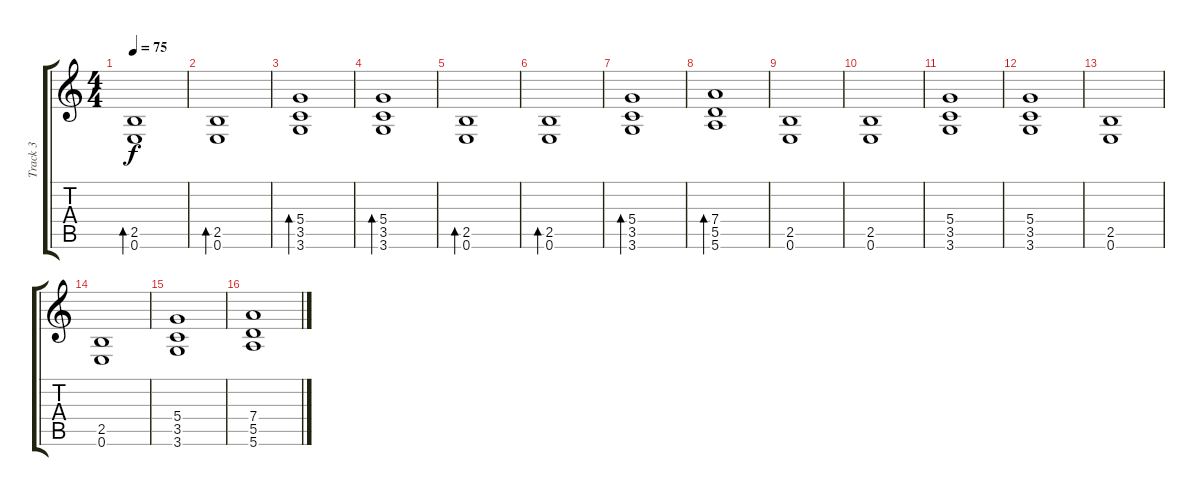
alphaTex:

\track ("Track 3" "Track 3") {instrument distortionguitar}
\staff {score tabs}
\tuning (E4 B3 G3 D3 A2 E2) {hide}
\ts (4 4)
\tempo 75
\clef g2
\ks c
(2.5 0.6).1{bd 60 dy f} |
(2.5 0.6).1{bd 60} |
(5.4 3.5 3.6).1{bd 60} |
(5.4 3.5 3.6).1{bd 60} |
(2.5 0.6).1{bd 60} |
(2.5 0.6).1{bd 60} |
(5.4 3.5 3.6).1{bd 60} |
(7.4 5.5 5.6).1{bd 60} |
(2.5 0.6).1 |
(2.5 0.6).1 |
(5.4 3.5 3.6).1 |
(5.4 3.5 3.6).1 |
(2.5 0.6).1 |
(2.5 0.6).1 |
(5.4 3.5 3.6).1 |
(7.4 5.5 5.6).1
